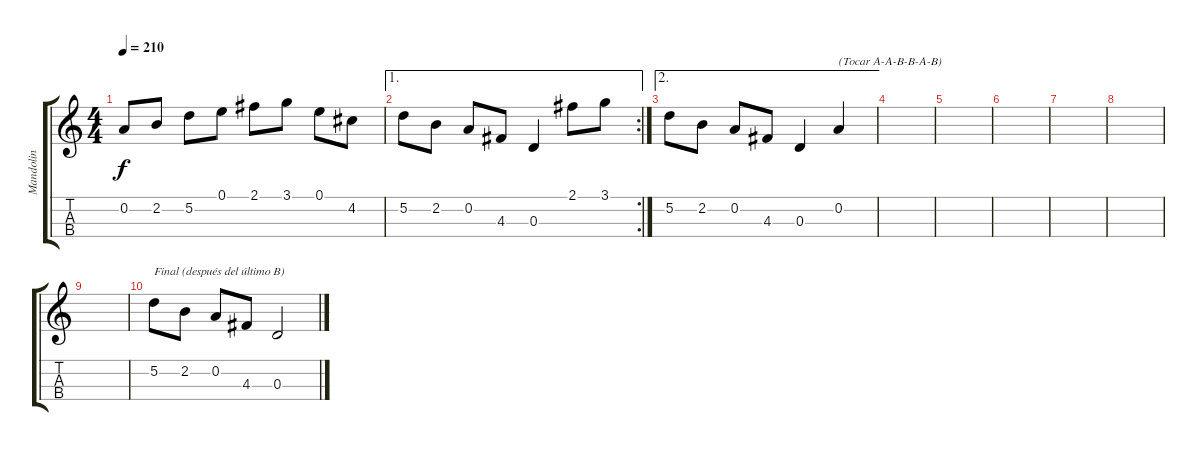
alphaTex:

\track ("Mandolin" "Mandolin") {instrument banjo}
\staff {score tabs}
\tuning (E4 A3 D3 G2) {hide}
\displaytranspose 12
\ts (4 4)
\tempo 210
\clef g2
\ks c
0.2.8{dy f} 2.2.8 5.2.8 0.1.8 2.1.8 3.1.8 0.1.8 4.2.8 |
\ae 1
\rc 2
5.2.8 2.2.8 0.2.8 4.3.8 0.3.4 2.1.8 3.1.8 |
\ae 2
5.2.8 2.2.8 0.2.8 4.3.8 0.3.4 0.2.4{txt "(Tocar A-A-B-B-A-B)"} |
|
|
|
|
|
|
5.2.8{txt "Final (después del último B)"} 2.2.8 0.2.8 4.3.8 0.3.2
